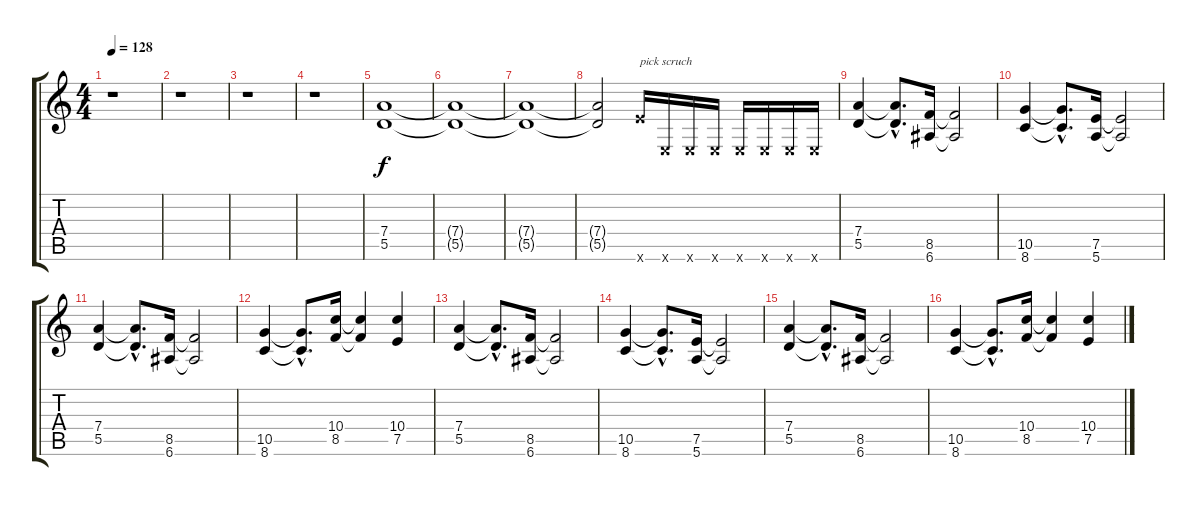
\track "" {instrument distortionguitar}
\staff {score tabs}
\tuning (E4 B3 G3 D3 A2 E2) {hide}
\ts (4 4)
\tempo 128
\clef g2
\ks c
r.1{dy f instrument distortionguitar} |
r.1 |
r.1 |
r.1 |
(7.4 5.5).1 |
(7.4{t} 5.5{t}).1 |
(7.4{t} 5.5{t}).1 |
(7.4{t} 5.5{t}).2 12.6{x}.16{txt "pick scruch"} 0.6{x}.16 0.6{x}.16 0.6{x}.16 0.6{x}.16 0.6{x}.16 0.6{x}.16 0.6{x}.16 |
(7.4 5.5).4 (7.4{hac t} 5.5{hac t}).8{d} (8.5 6.6).16 (8.5{t} 6.6{t}).2 |
(10.5 8.6).4 (10.5{hac t} 8.6{hac t}).8{d} (7.5 5.6).16 (7.5{t} 5.6{t}).2 |
(7.4 5.5).4 (7.4{hac t} 5.5{hac t}).8{d} (8.5 6.6).16 (8.5{t} 6.6{t}).2 |
(10.5 8.6).4 (10.5{hac t} 8.6{hac t}).8{d} (10.4 8.5).16 (10.4{t} 8.5{t}).4 (10.4 7.5).4 |
(7.4 5.5).4 (7.4{hac t} 5.5{hac t}).8{d} (8.5 6.6).16 (8.5{t} 6.6{t}).2 |
(10.5 8.6).4 (10.5{hac t} 8.6{hac t}).8{d} (7.5 5.6).16 (7.5{t} 5.6{t}).2 |
(7.4 5.5).4 (7.4{hac t} 5.5{hac t}).8{d} (8.5 6.6).16 (8.5{t} 6.6{t}).2 |
(10.5 8.6).4 (10.5{hac t} 8.6{hac t}).8{d} (10.4 8.5).16 (10.4{t} 8.5{t}).4 (10.4 7.5).4
